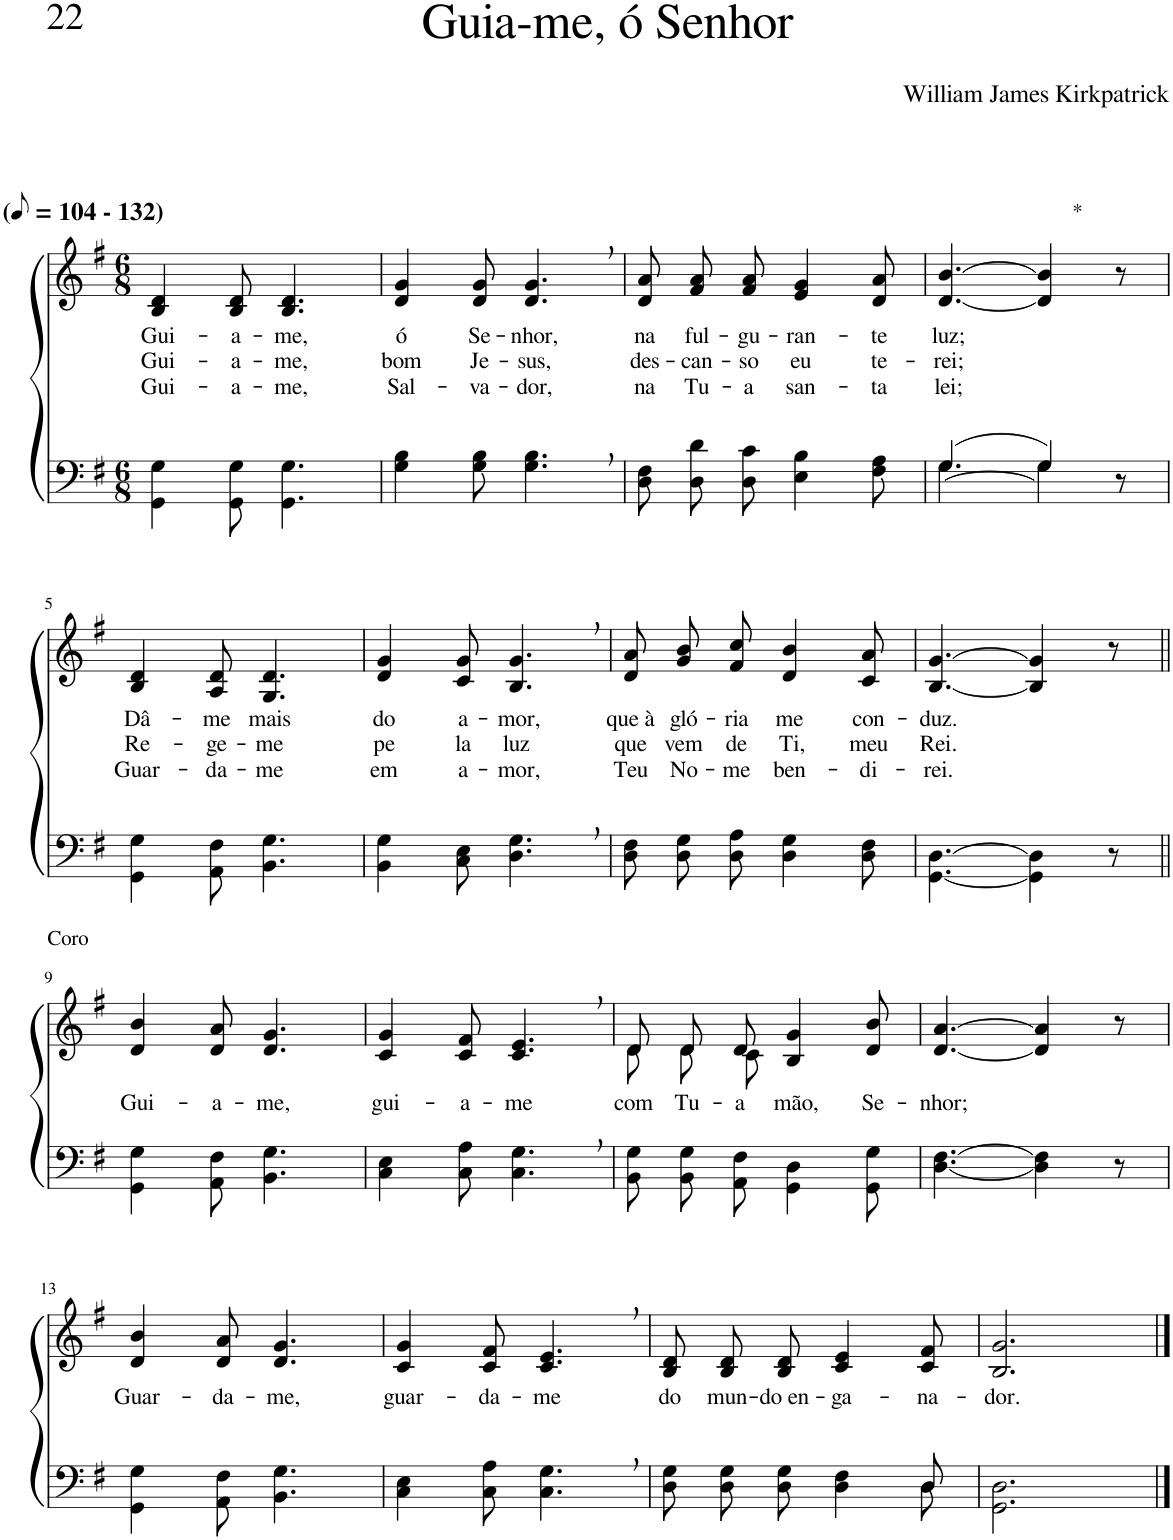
**kern	**kern	**text	**text	**text
*part2	*part1	*part1	*part1	*part1
*staff2	*staff1	*staff1	*staff1	*staff1
*I"Parte III e IV	*I"Parte I e II	*	*	*
*clefF4	*clefG2	*	*	*
*Trd-1c-2	*Trd-1c-2	*	*	*
*k[f#]	*k[f#]	*	*	*
*M6/8	*M6/8	*	*	*
*MM52	*MM52	*	*	*
=1	=1	=1	=1	=1
!	!LO:TX:a:B:t=(	!	!	!
!	!LO:TX:a:B:t=- 132)	!	!	!
!	!	!LO:LY:b	!LO:LY:b	!LO:LY:b
4GG\ 4G\	4B/ 4d/	Gui-	Gui-	Gui-
!	!	!LO:LY:b	!LO:LY:b	!LO:LY:b
8GG\ 8G\	8B/ 8d/	-a-	-a-	-a-
!	!	!LO:LY:b	!LO:LY:b	!LO:LY:b
4.GG\ 4.G\	4.B/ 4.d/	-me,	-me,	-me,
=2	=2	=2	=2	=2
!	!	!LO:LY:b	!LO:LY:b	!LO:LY:b
4G\ 4B\	4d/ 4g/	ó	bom	Sal-
!	!	!LO:LY:b	!LO:LY:b	!LO:LY:b
8G\ 8B\	8d/ 8g/	Se-	Je-	-va-
!	!	!LO:LY:b	!LO:LY:b	!LO:LY:b
4.G\, 4.B\,	4.d/, 4.g/,	-nhor,	-sus,	-dor,
=3	=3	=3	=3	=3
!	!	!LO:LY:b	!LO:LY:b	!LO:LY:b
8D\ 8F#\L	8d/ 8a/L	na	des-	na
!	!	!LO:LY:b	!LO:LY:b	!LO:LY:b
8D\ 8d\	8f#/ 8a/	ful-	-can-	Tu-
!	!	!LO:LY:b	!LO:LY:b	!LO:LY:b
8D\ 8c\J	8f#/ 8a/J	-gu-	-so	-a
!	!	!LO:LY:b	!LO:LY:b	!LO:LY:b
4E\ 4B\	4e/ 4g/	-ran-	eu	san-
!	!	!LO:LY:b	!LO:LY:b	!LO:LY:b
8F#\ 8A\	8d/ 8a/	-te	te-	-ta
=4	=4	=4	=4	=4
*^	*	*	*	*
!	!	!	!LO:LY:b	!LO:LY:b	!LO:LY:b
([4.G/	4.G\	[4.d/ [4.b/	luz;	-rei;	lei;
!	!	!LO:TX:a:t=*	!	!	!
4G/])	4G\	4d/] 4b/]	.	.	.
8r	8ryy	8r	.	.	.
!!LO:LB:g=z
=5	=5	=5	=5	=5	=5
!	!	!	!LO:LY:b	!LO:LY:b	!LO:LY:b
*v	*v	*	*	*	*
4GG\ 4G\	4B/ 4d/	Dâ-	Re-	Guar-
!	!	!LO:LY:b	!LO:LY:b	!LO:LY:b
8AA\ 8F#\	8A/ 8d/	-me	-ge-	-da-
!	!	!LO:LY:b	!LO:LY:b	!LO:LY:b
4.BB\ 4.G\	4.G/ 4.d/	mais	-me	-me
=6	=6	=6	=6	=6
!	!	!LO:LY:b	!LO:LY:b	!LO:LY:b
4BB\ 4G\	4d/ 4g/	do	pe	em
!	!	!LO:LY:b	!LO:LY:b	!LO:LY:b
8C\ 8E\	8c/ 8g/	a-	la	a-
!	!	!LO:LY:b	!LO:LY:b	!LO:LY:b
4.D\, 4.G\,	4.B/, 4.g/,	-mor,	luz	-mor,
=7	=7	=7	=7	=7
!	!	!LO:LY:b	!LO:LY:b	!LO:LY:b
8D\ 8F#\L	8d/ 8a/L	que à	que	Teu
!	!	!LO:LY:b	!LO:LY:b	!LO:LY:b
8D\ 8G\	8g/ 8b/	gló-	vem	No-
!	!	!LO:LY:b	!LO:LY:b	!LO:LY:b
8D\ 8A\J	8f#/ 8cc/J	-ria	de	-me
!	!	!LO:LY:b	!LO:LY:b	!LO:LY:b
4D\ 4G\	4d/ 4b/	me	Ti,	ben-
!	!	!LO:LY:b	!LO:LY:b	!LO:LY:b
8D\ 8F#\	8c/ 8a/	con-	meu	-di-
=8	=8	=8	=8	=8
!	!	!LO:LY:b	!LO:LY:b	!LO:LY:b
[4.GG\ [4.D\	[4.B/ [4.g/	-duz.	Rei.	-rei.
4GG\] 4D\]	4B/] 4g/]	.	.	.
8r	8r	.	.	.
!!LO:LB:g=z
=9||	=9||	=9||	=9||	=9||
!	!LO:TX:a:t=Coro	!	!	!
!	!	!LO:LY:b	!	!
4GG\ 4G\	4d/ 4b/	Gui-	.	.
!	!	!LO:LY:b	!	!
8AA\ 8F#\	8d/ 8a/	-a-	.	.
!	!	!LO:LY:b	!	!
4.BB\ 4.G\	4.d/ 4.g/	-me,	.	.
=10	=10	=10	=10	=10
!	!	!LO:LY:b	!	!
4C\ 4E\	4c/ 4g/	gui-	.	.
!	!	!LO:LY:b	!	!
8C\ 8A\	8c/ 8f#/	-a-	.	.
!	!	!LO:LY:b	!	!
4.C\, 4.G\,	4.c/, 4.e/,	-me	.	.
=11	=11	=11	=11	=11
*	*^	*	*	*
!	!	!	!LO:LY:b	!	!
8BB\ 8G\L	8d/L	8d\L	com	.	.
!	!	!	!LO:LY:b	!	!
8BB\ 8G\	8d/	8d\	Tu-	.	.
!	!	!	!LO:LY:b	!	!
8AA\ 8F#\J	8d/J	8c\J	-a	.	.
!	!	!	!LO:LY:b	!	!
4GG\ 4D\	4B/ 4g/	4.ryy	mão,	.	.
!	!	!	!LO:LY:b	!	!
8GG\ 8G\	8d/ 8b/	.	Se-	.	.
*	*v	*v	*	*	*
=12	=12	=12	=12	=12
!	!	!LO:LY:b	!	!
[4.D\ [4.F#\	[4.d/ [4.a/	-nhor;	.	.
4D\] 4F#\]	4d/] 4a/]	.	.	.
8r	8r	.	.	.
!!LO:LB:g=z
=13	=13	=13	=13	=13
!	!	!LO:LY:b	!	!
4GG\ 4G\	4d/ 4b/	Guar-	.	.
!	!	!LO:LY:b	!	!
8AA\ 8F#\	8d/ 8a/	-da-	.	.
!	!	!LO:LY:b	!	!
4.BB\ 4.G\	4.d/ 4.g/	-me,	.	.
=14	=14	=14	=14	=14
!	!	!LO:LY:b	!	!
4C\ 4E\	4c/ 4g/	guar-	.	.
!	!	!LO:LY:b	!	!
8C\ 8A\	8c/ 8f#/	-da-	.	.
!	!	!LO:LY:b	!	!
4.C\, 4.G\,	4.c/, 4.e/,	-me	.	.
=15	=15	=15	=15	=15
*^	*	*	*	*
!	!	!	!LO:LY:b	!	!
8D\ 8G\L	8ryy	8B/ 8d/L	do	.	.
!	!	!	!LO:LY:b	!	!
*v	*v	*	*	*	*
8D\ 8G\	8B/ 8d/	-mun-	.	.
!	!	!LO:LY:b	!	!
8D\ 8G\J	8B/ 8d/J	-do en-	.	.
!	!	!LO:LY:b	!	!
4D\ 4F#\	4c/ 4e/	-ga-	.	.
*^	*	*	*	*
!	!	!	!LO:LY:b	!	!
8D\	8D/	8c/ 8f#/	-na-	.	.
=16	=16	=16	=16	=16	=16
!	!	!	!LO:LY:b	!	!
*v	*v	*	*	*	*
2.GG\ 2.D\	2.B/ 2.g/	-dor.	.	.
==	==	==	==	==
*-	*-	*-	*-	*-
